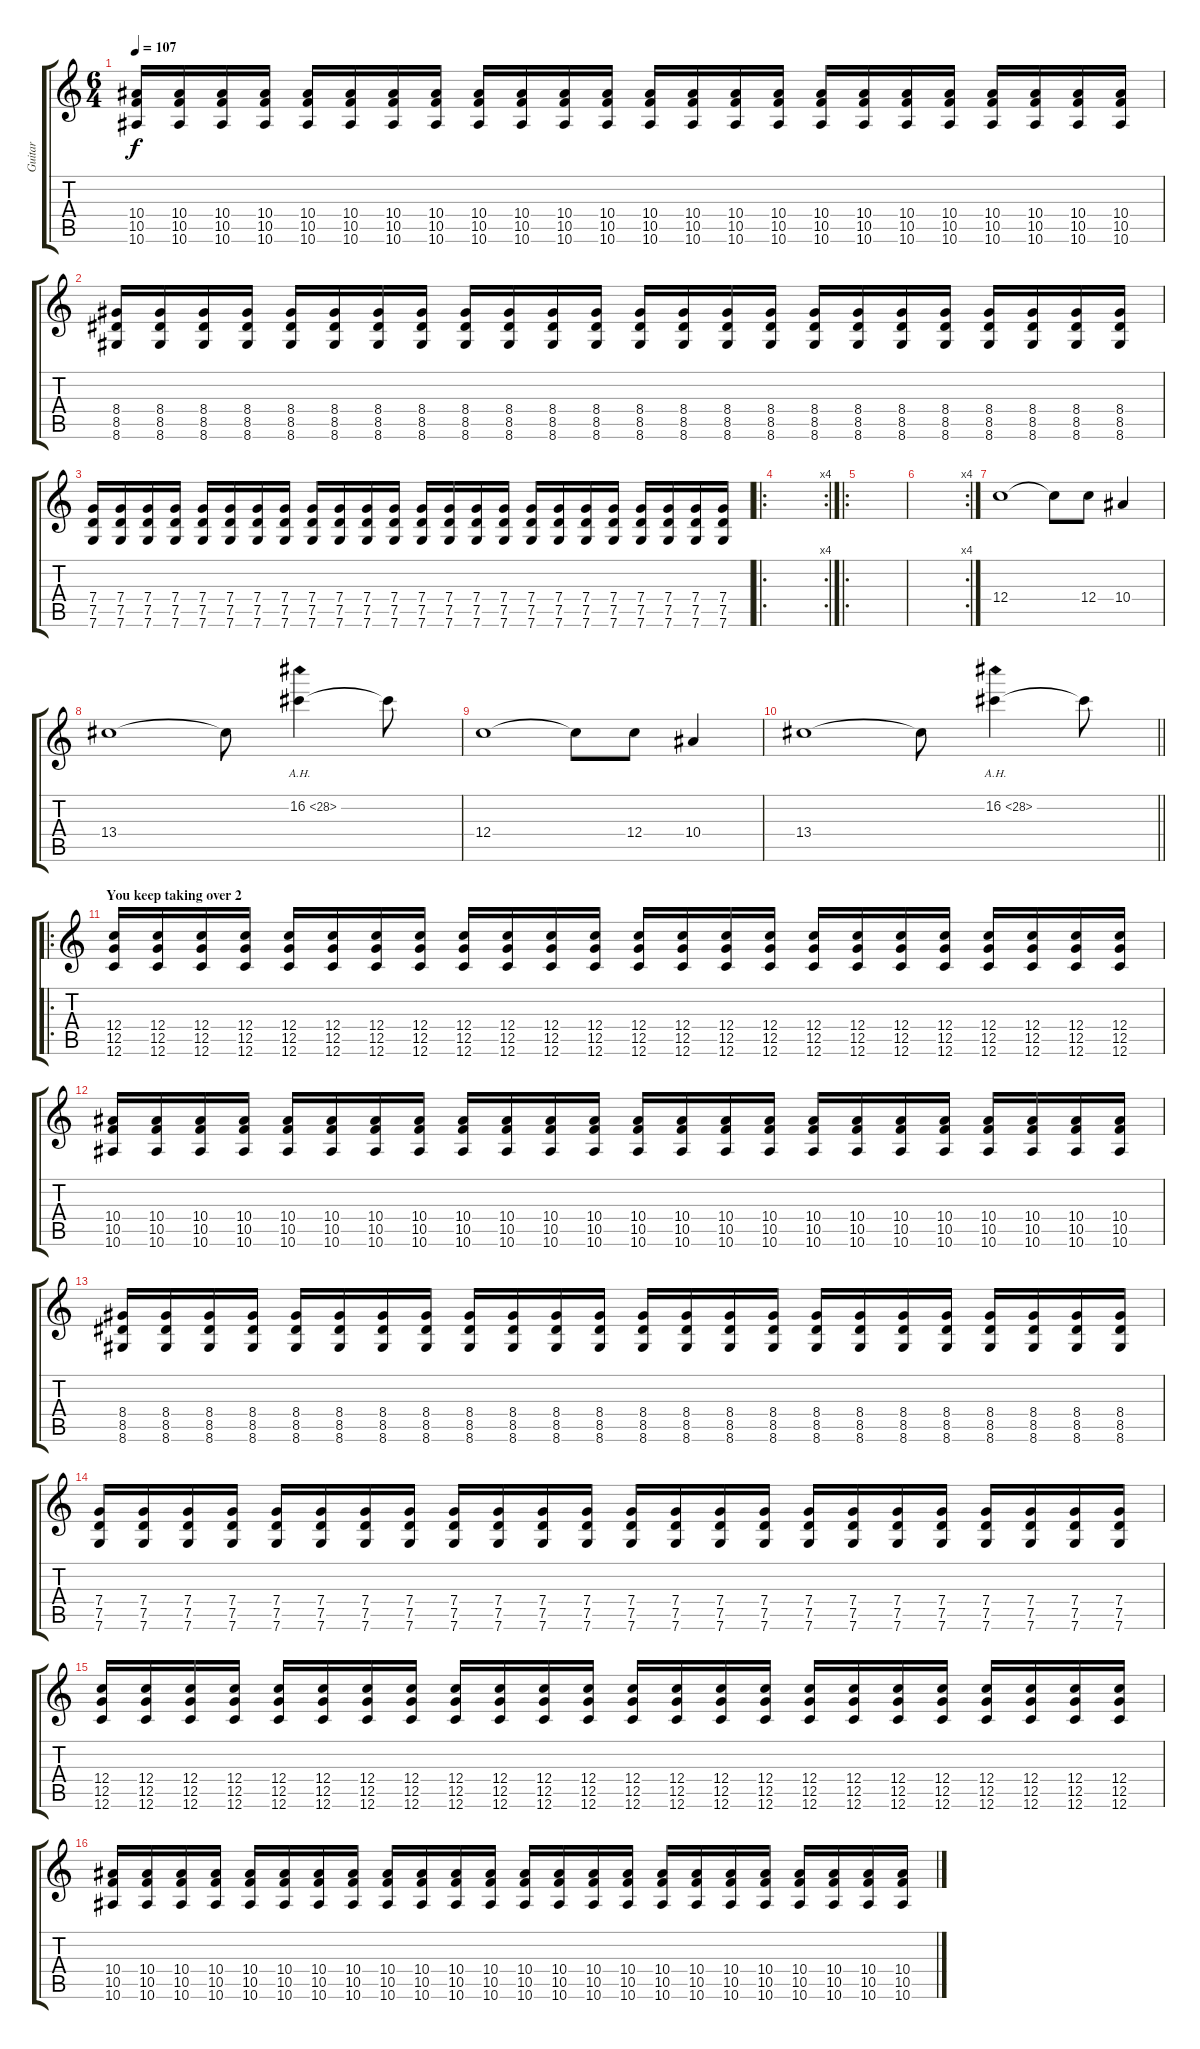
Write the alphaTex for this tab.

\track ("Guitar" "Guitar") {mute instrument distortionguitar}
\staff {score tabs}
\tuning (D4 A3 F3 C3 G2 C2) {hide}
\ts (6 4)
\tempo 107
\clef g2
\ks c
(10.4 10.5 10.6).16{dy f} (10.4 10.5 10.6).16 (10.4 10.5 10.6).16 (10.4 10.5 10.6).16 (10.4 10.5 10.6).16 (10.4 10.5 10.6).16 (10.4 10.5 10.6).16 (10.4 10.5 10.6).16 (10.4 10.5 10.6).16 (10.4 10.5 10.6).16 (10.4 10.5 10.6).16 (10.4 10.5 10.6).16 (10.4 10.5 10.6).16 (10.4 10.5 10.6).16 (10.4 10.5 10.6).16 (10.4 10.5 10.6).16 (10.4 10.5 10.6).16 (10.4 10.5 10.6).16 (10.4 10.5 10.6).16 (10.4 10.5 10.6).16 (10.4 10.5 10.6).16 (10.4 10.5 10.6).16 (10.4 10.5 10.6).16 (10.4 10.5 10.6).16 |
(8.4 8.5 8.6).16 (8.4 8.5 8.6).16 (8.4 8.5 8.6).16 (8.4 8.5 8.6).16 (8.4 8.5 8.6).16 (8.4 8.5 8.6).16 (8.4 8.5 8.6).16 (8.4 8.5 8.6).16 (8.4 8.5 8.6).16 (8.4 8.5 8.6).16 (8.4 8.5 8.6).16 (8.4 8.5 8.6).16 (8.4 8.5 8.6).16 (8.4 8.5 8.6).16 (8.4 8.5 8.6).16 (8.4 8.5 8.6).16 (8.4 8.5 8.6).16 (8.4 8.5 8.6).16 (8.4 8.5 8.6).16 (8.4 8.5 8.6).16 (8.4 8.5 8.6).16 (8.4 8.5 8.6).16 (8.4 8.5 8.6).16 (8.4 8.5 8.6).16 |
(7.4 7.5 7.6).16 (7.4 7.5 7.6).16 (7.4 7.5 7.6).16 (7.4 7.5 7.6).16 (7.4 7.5 7.6).16 (7.4 7.5 7.6).16 (7.4 7.5 7.6).16 (7.4 7.5 7.6).16 (7.4 7.5 7.6).16 (7.4 7.5 7.6).16 (7.4 7.5 7.6).16 (7.4 7.5 7.6).16 (7.4 7.5 7.6).16 (7.4 7.5 7.6).16 (7.4 7.5 7.6).16 (7.4 7.5 7.6).16 (7.4 7.5 7.6).16 (7.4 7.5 7.6).16 (7.4 7.5 7.6).16 (7.4 7.5 7.6).16 (7.4 7.5 7.6).16 (7.4 7.5 7.6).16 (7.4 7.5 7.6).16 (7.4 7.5 7.6).16 |
\ro
\rc 4
|
\ro
|
\rc 4
|
12.4.1 12.4{t}.8 12.4.8 10.4.4 |
13.4.1 13.4{t}.8 16.2{ah 12}.4 16.2{t}.8 |
12.4.1 12.4{t}.8 12.4.8 10.4.4 |
\barLineRight lightlight
13.4.1 13.4{t}.8 16.2{ah 12}.4 16.2{t}.8 |
\ro
\section ("" "You keep taking over 2")
(12.4 12.5 12.6).16 (12.4 12.5 12.6).16 (12.4 12.5 12.6).16 (12.4 12.5 12.6).16 (12.4 12.5 12.6).16 (12.4 12.5 12.6).16 (12.4 12.5 12.6).16 (12.4 12.5 12.6).16 (12.4 12.5 12.6).16 (12.4 12.5 12.6).16 (12.4 12.5 12.6).16 (12.4 12.5 12.6).16 (12.4 12.5 12.6).16 (12.4 12.5 12.6).16 (12.4 12.5 12.6).16 (12.4 12.5 12.6).16 (12.4 12.5 12.6).16 (12.4 12.5 12.6).16 (12.4 12.5 12.6).16 (12.4 12.5 12.6).16 (12.4 12.5 12.6).16 (12.4 12.5 12.6).16 (12.4 12.5 12.6).16 (12.4 12.5 12.6).16 |
(10.4 10.5 10.6).16 (10.4 10.5 10.6).16 (10.4 10.5 10.6).16 (10.4 10.5 10.6).16 (10.4 10.5 10.6).16 (10.4 10.5 10.6).16 (10.4 10.5 10.6).16 (10.4 10.5 10.6).16 (10.4 10.5 10.6).16 (10.4 10.5 10.6).16 (10.4 10.5 10.6).16 (10.4 10.5 10.6).16 (10.4 10.5 10.6).16 (10.4 10.5 10.6).16 (10.4 10.5 10.6).16 (10.4 10.5 10.6).16 (10.4 10.5 10.6).16 (10.4 10.5 10.6).16 (10.4 10.5 10.6).16 (10.4 10.5 10.6).16 (10.4 10.5 10.6).16 (10.4 10.5 10.6).16 (10.4 10.5 10.6).16 (10.4 10.5 10.6).16 |
(8.4 8.5 8.6).16 (8.4 8.5 8.6).16 (8.4 8.5 8.6).16 (8.4 8.5 8.6).16 (8.4 8.5 8.6).16 (8.4 8.5 8.6).16 (8.4 8.5 8.6).16 (8.4 8.5 8.6).16 (8.4 8.5 8.6).16 (8.4 8.5 8.6).16 (8.4 8.5 8.6).16 (8.4 8.5 8.6).16 (8.4 8.5 8.6).16 (8.4 8.5 8.6).16 (8.4 8.5 8.6).16 (8.4 8.5 8.6).16 (8.4 8.5 8.6).16 (8.4 8.5 8.6).16 (8.4 8.5 8.6).16 (8.4 8.5 8.6).16 (8.4 8.5 8.6).16 (8.4 8.5 8.6).16 (8.4 8.5 8.6).16 (8.4 8.5 8.6).16 |
(7.4 7.5 7.6).16 (7.4 7.5 7.6).16 (7.4 7.5 7.6).16 (7.4 7.5 7.6).16 (7.4 7.5 7.6).16 (7.4 7.5 7.6).16 (7.4 7.5 7.6).16 (7.4 7.5 7.6).16 (7.4 7.5 7.6).16 (7.4 7.5 7.6).16 (7.4 7.5 7.6).16 (7.4 7.5 7.6).16 (7.4 7.5 7.6).16 (7.4 7.5 7.6).16 (7.4 7.5 7.6).16 (7.4 7.5 7.6).16 (7.4 7.5 7.6).16 (7.4 7.5 7.6).16 (7.4 7.5 7.6).16 (7.4 7.5 7.6).16 (7.4 7.5 7.6).16 (7.4 7.5 7.6).16 (7.4 7.5 7.6).16 (7.4 7.5 7.6).16 |
(12.4 12.5 12.6).16 (12.4 12.5 12.6).16 (12.4 12.5 12.6).16 (12.4 12.5 12.6).16 (12.4 12.5 12.6).16 (12.4 12.5 12.6).16 (12.4 12.5 12.6).16 (12.4 12.5 12.6).16 (12.4 12.5 12.6).16 (12.4 12.5 12.6).16 (12.4 12.5 12.6).16 (12.4 12.5 12.6).16 (12.4 12.5 12.6).16 (12.4 12.5 12.6).16 (12.4 12.5 12.6).16 (12.4 12.5 12.6).16 (12.4 12.5 12.6).16 (12.4 12.5 12.6).16 (12.4 12.5 12.6).16 (12.4 12.5 12.6).16 (12.4 12.5 12.6).16 (12.4 12.5 12.6).16 (12.4 12.5 12.6).16 (12.4 12.5 12.6).16 |
(10.4 10.5 10.6).16 (10.4 10.5 10.6).16 (10.4 10.5 10.6).16 (10.4 10.5 10.6).16 (10.4 10.5 10.6).16 (10.4 10.5 10.6).16 (10.4 10.5 10.6).16 (10.4 10.5 10.6).16 (10.4 10.5 10.6).16 (10.4 10.5 10.6).16 (10.4 10.5 10.6).16 (10.4 10.5 10.6).16 (10.4 10.5 10.6).16 (10.4 10.5 10.6).16 (10.4 10.5 10.6).16 (10.4 10.5 10.6).16 (10.4 10.5 10.6).16 (10.4 10.5 10.6).16 (10.4 10.5 10.6).16 (10.4 10.5 10.6).16 (10.4 10.5 10.6).16 (10.4 10.5 10.6).16 (10.4 10.5 10.6).16 (10.4 10.5 10.6).16
